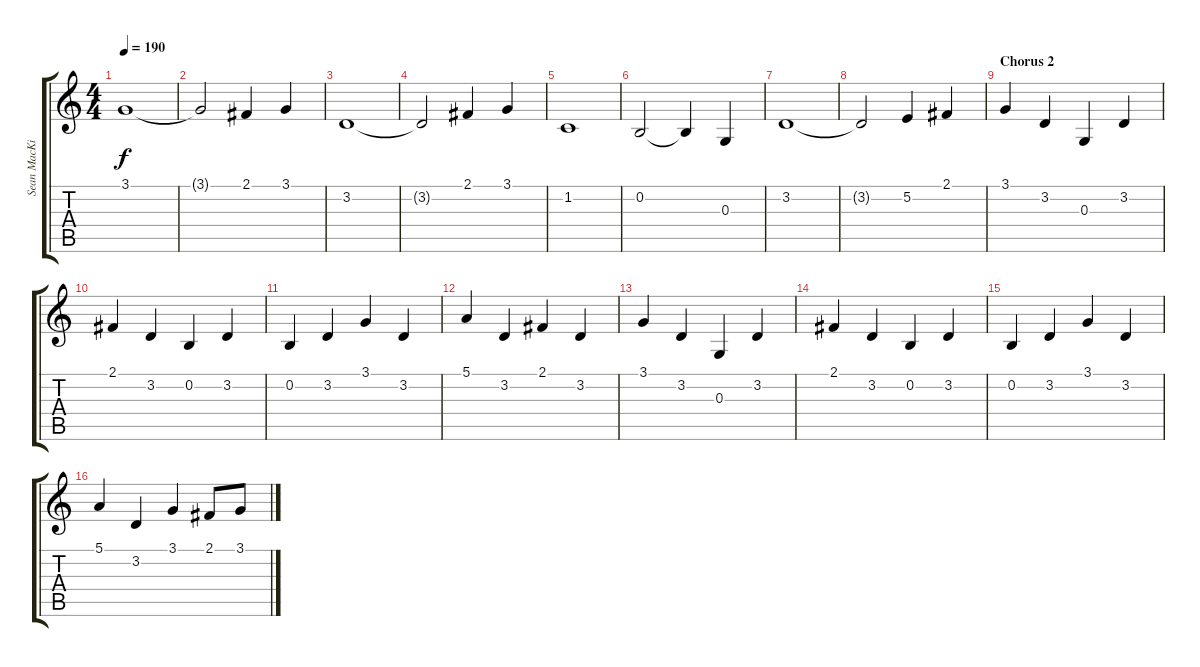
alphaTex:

\track ("Sean MacKin (Violin)" "Sean MacKi") {instrument violin}
\staff {score tabs}
\tuning (E4 B3 G3 D3 A2 E2) {hide}
\ts (4 4)
\tempo 190
\clef g2
\ks c
3.1.1{dy f} |
3.1{t}.2 2.1.4 3.1.4 |
3.2.1 |
3.2{t}.2 2.1.4 3.1.4 |
1.2.1 |
0.2.2 0.2{t}.4 0.3.4 |
3.2.1 |
3.2{t}.2 5.2.4 2.1.4 |
\section ("" "Chorus 2")
3.1.4 3.2.4 0.3.4 3.2.4 |
2.1.4 3.2.4 0.2.4 3.2.4 |
0.2.4 3.2.4 3.1.4 3.2.4 |
5.1.4 3.2.4 2.1.4 3.2.4 |
3.1.4 3.2.4 0.3.4 3.2.4 |
2.1.4 3.2.4 0.2.4 3.2.4 |
0.2.4 3.2.4 3.1.4 3.2.4 |
5.1.4 3.2.4 3.1.4 2.1.8 3.1.8
